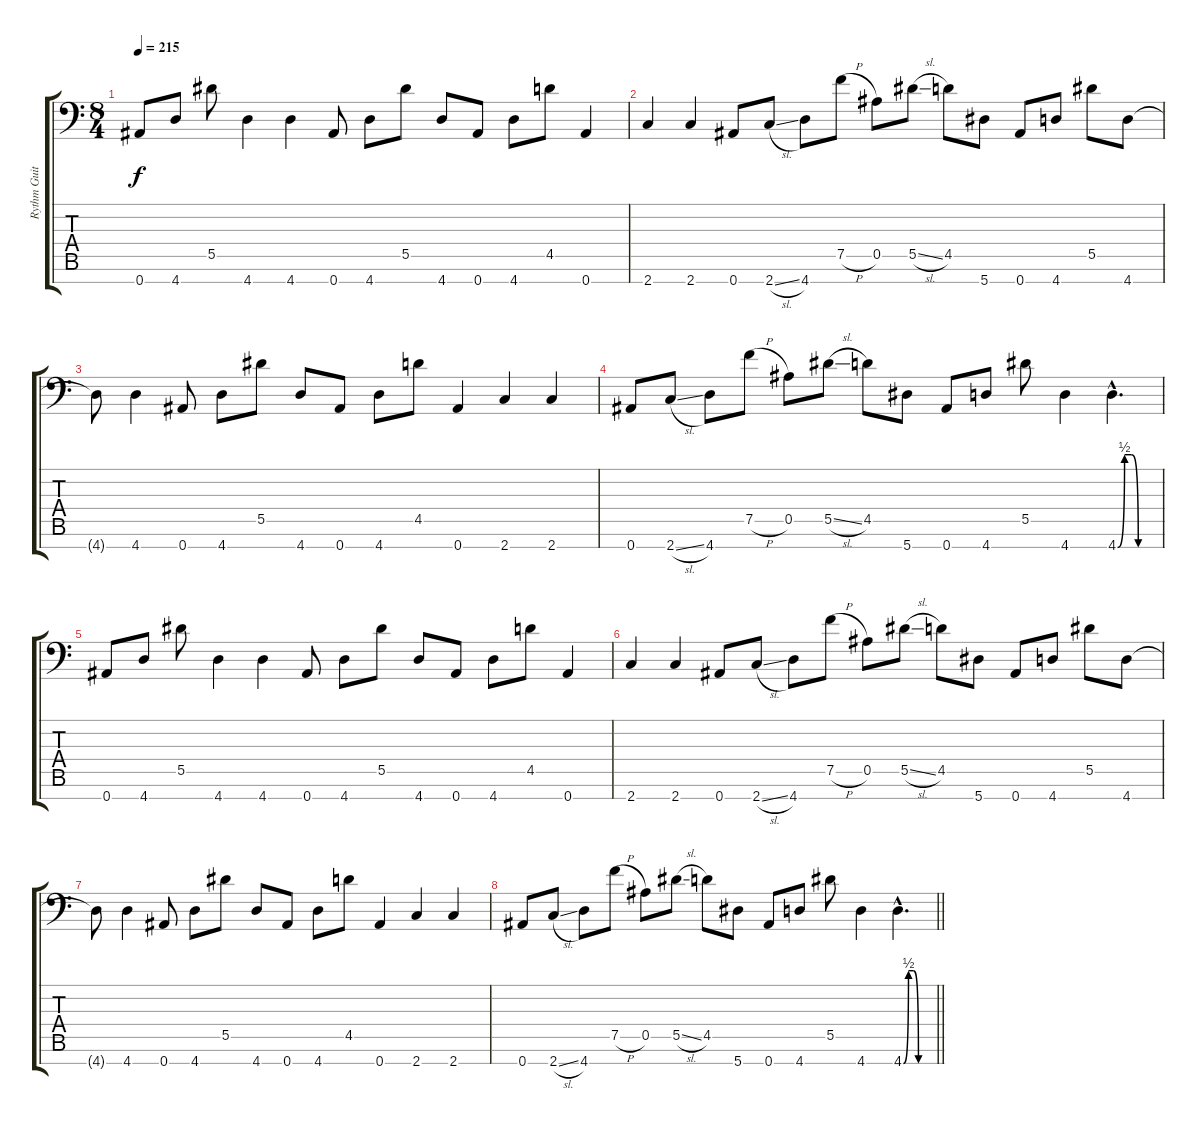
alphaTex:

\track ("Rythm Guitar #2" "Rythm Guit") {instrument distortionguitar}
\staff {score tabs}
\tuning (Eb4 Bb3 F3 Eb3 Bb2 F2 Bb1) {hide}
\ts (8 4)
\tempo 215
\clef f4
\ks c
0.7.8{dy f} 4.7.8 5.5.8 4.7.4 4.7.4 0.7.8 4.7.8 5.5.8 4.7.8 0.7.8 4.7.8 4.5.8 0.7.4 |
2.7.4 2.7.4 0.7.8 2.7{sl}.8 4.7.8 7.5{h}.8 0.5.8 5.5{sl}.8 4.5.8 5.7.8 0.7.8 4.7.8 5.5.8 4.7.8 |
4.7{t}.8 4.7.4 0.7.8 4.7.8 5.5.8 4.7.8 0.7.8 4.7.8 4.5.8 0.7.4 2.7.4 2.7.4 |
0.7.8 2.7{sl}.8 4.7.8 7.5{h}.8 0.5.8 5.5{sl}.8 4.5.8 5.7.8 0.7.8 4.7.8 5.5.8 4.7.4 4.7{be (custom 0 0 10 2 20 2 30 0 60 0) hac}.4{d} |
0.7.8 4.7.8 5.5.8 4.7.4 4.7.4 0.7.8 4.7.8 5.5.8 4.7.8 0.7.8 4.7.8 4.5.8 0.7.4 |
2.7.4 2.7.4 0.7.8 2.7{sl}.8 4.7.8 7.5{h}.8 0.5.8 5.5{sl}.8 4.5.8 5.7.8 0.7.8 4.7.8 5.5.8 4.7.8 |
4.7{t}.8 4.7.4 0.7.8 4.7.8 5.5.8 4.7.8 0.7.8 4.7.8 4.5.8 0.7.4 2.7.4 2.7.4 |
\barLineRight lightlight
0.7.8 2.7{sl}.8 4.7.8 7.5{h}.8 0.5.8 5.5{sl}.8 4.5.8 5.7.8 0.7.8 4.7.8 5.5.8 4.7.4 4.7{be (custom 0 0 10 2 20 2 30 0 60 0) hac}.4{d}
